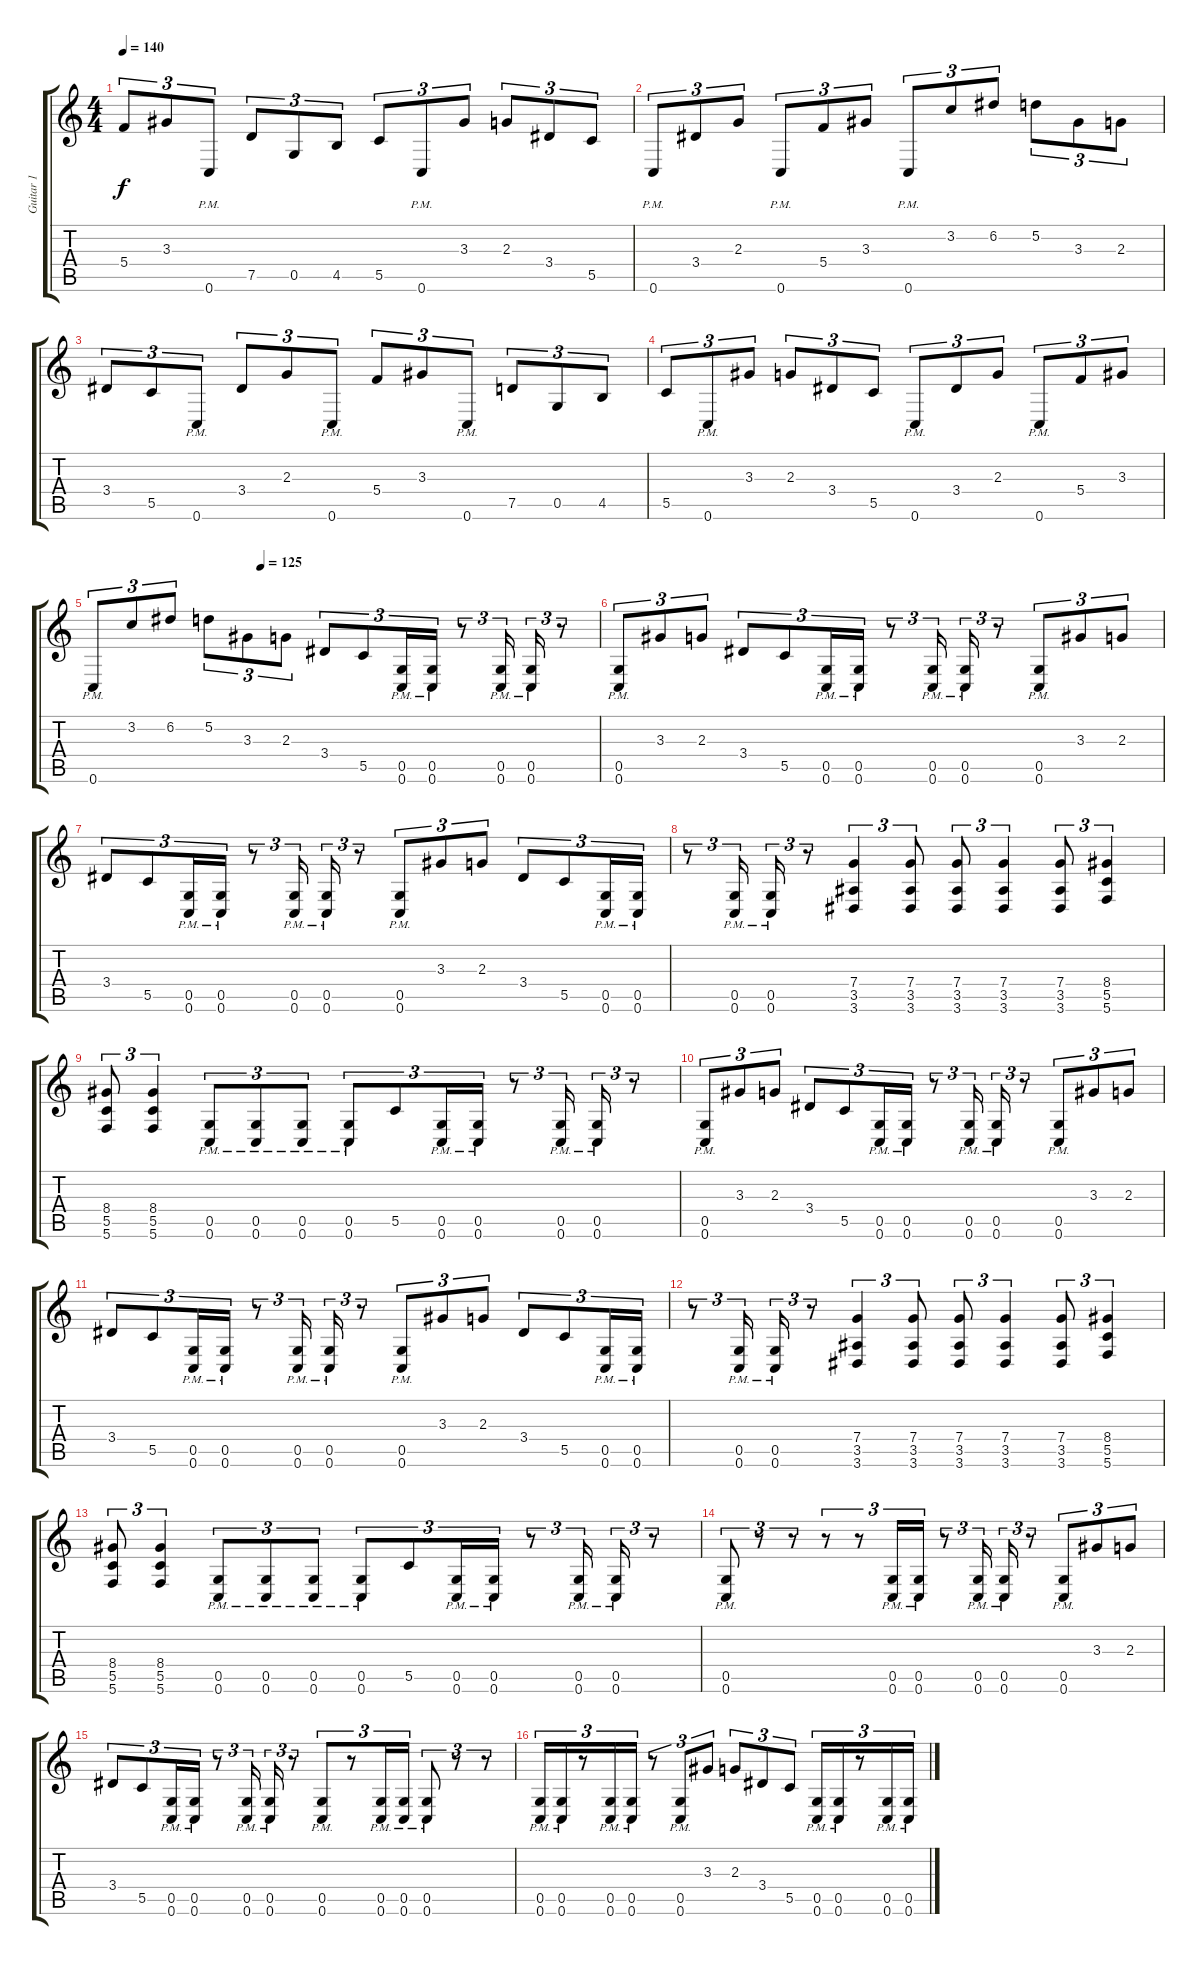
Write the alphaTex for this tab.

\track ("Guitar 1" "Guitar 1") {instrument distortionguitar}
\staff {score tabs}
\tuning (D4 A3 F3 C3 G2 C2) {hide}
\ts (4 4)
\tempo 140
\clef g2
\ks c
5.4.8{tu (3 2) dy f} 3.3.8{tu (3 2)} 0.6{pm}.8{tu (3 2)} 7.5.8{tu (3 2)} 0.5.8{tu (3 2)} 4.5.8{tu (3 2)} 5.5.8{tu (3 2)} 0.6{pm}.8{tu (3 2)} 3.3.8{tu (3 2)} 2.3.8{tu (3 2)} 3.4.8{tu (3 2)} 5.5.8{tu (3 2)} |
0.6{pm}.8{tu (3 2)} 3.4.8{tu (3 2)} 2.3.8{tu (3 2)} 0.6{pm}.8{tu (3 2)} 5.4.8{tu (3 2)} 3.3.8{tu (3 2)} 0.6{pm}.8{tu (3 2)} 3.2.8{tu (3 2)} 6.2.8{tu (3 2)} 5.2.8{tu (3 2)} 3.3.8{tu (3 2)} 2.3.8{tu (3 2)} |
3.4.8{tu (3 2)} 5.5.8{tu (3 2)} 0.6{pm}.8{tu (3 2)} 3.4.8{tu (3 2)} 2.3.8{tu (3 2)} 0.6{pm}.8{tu (3 2)} 5.4.8{tu (3 2)} 3.3.8{tu (3 2)} 0.6{pm}.8{tu (3 2)} 7.5.8{tu (3 2)} 0.5.8{tu (3 2)} 4.5.8{tu (3 2)} |
5.5.8{tu (3 2)} 0.6{pm}.8{tu (3 2)} 3.3.8{tu (3 2)} 2.3.8{tu (3 2)} 3.4.8{tu (3 2)} 5.5.8{tu (3 2)} 0.6{pm}.8{tu (3 2)} 3.4.8{tu (3 2)} 2.3.8{tu (3 2)} 0.6{pm}.8{tu (3 2)} 5.4.8{tu (3 2)} 3.3.8{tu (3 2)} |
\tempo (125 0.3333333333333333)
0.6{pm}.8{tu (3 2)} 3.2.8{tu (3 2)} 6.2.8{tu (3 2)} 5.2.8{tu (3 2)} 3.3.8{tu (3 2)} 2.3.8{tu (3 2)} 3.4.8{tu (3 2)} 5.5.8{tu (3 2)} (0.5{pm} 0.6{pm}).16{tu (3 2)} (0.5{pm} 0.6{pm}).16{tu (3 2)} r.8{tu (3 2)} (0.5{pm} 0.6{pm}).16{tu (3 2)} (0.5{pm} 0.6{pm}).16{tu (3 2)} r.8{tu (3 2)} |
(0.5{pm} 0.6{pm}).8{tu (3 2)} 3.3.8{tu (3 2)} 2.3.8{tu (3 2)} 3.4.8{tu (3 2)} 5.5.8{tu (3 2)} (0.5{pm} 0.6{pm}).16{tu (3 2)} (0.5{pm} 0.6{pm}).16{tu (3 2)} r.8{tu (3 2)} (0.5{pm} 0.6{pm}).16{tu (3 2)} (0.5{pm} 0.6{pm}).16{tu (3 2)} r.8{tu (3 2)} (0.5{pm} 0.6{pm}).8{tu (3 2)} 3.3.8{tu (3 2)} 2.3.8{tu (3 2)} |
3.4.8{tu (3 2)} 5.5.8{tu (3 2)} (0.5{pm} 0.6{pm}).16{tu (3 2)} (0.5{pm} 0.6{pm}).16{tu (3 2)} r.8{tu (3 2)} (0.5{pm} 0.6{pm}).16{tu (3 2)} (0.5{pm} 0.6{pm}).16{tu (3 2)} r.8{tu (3 2)} (0.5{pm} 0.6{pm}).8{tu (3 2)} 3.3.8{tu (3 2)} 2.3.8{tu (3 2)} 3.4.8{tu (3 2)} 5.5.8{tu (3 2)} (0.5{pm} 0.6{pm}).16{tu (3 2)} (0.5{pm} 0.6{pm}).16{tu (3 2)} |
r.8{tu (3 2)} (0.5{pm} 0.6{pm}).16{tu (3 2)} (0.5{pm} 0.6{pm}).16{tu (3 2)} r.8{tu (3 2)} (7.4 3.5 3.6).4{tu (3 2)} (7.4 3.5 3.6).8{tu (3 2)} (7.4 3.5 3.6).8{tu (3 2)} (7.4 3.5 3.6).4{tu (3 2)} (7.4 3.5 3.6).8{tu (3 2)} (8.4 5.5 5.6).4{tu (3 2)} |
(8.4 5.5 5.6).8{tu (3 2)} (8.4 5.5 5.6).4{tu (3 2)} (0.5{pm} 0.6{pm}).8{tu (3 2)} (0.5{pm} 0.6{pm}).8{tu (3 2)} (0.5{pm} 0.6{pm}).8{tu (3 2)} (0.5{pm} 0.6{pm}).8{tu (3 2)} 5.5.8{tu (3 2)} (0.5{pm} 0.6{pm}).16{tu (3 2)} (0.5{pm} 0.6{pm}).16{tu (3 2)} r.8{tu (3 2)} (0.5{pm} 0.6{pm}).16{tu (3 2)} (0.5{pm} 0.6{pm}).16{tu (3 2)} r.8{tu (3 2)} |
(0.5{pm} 0.6{pm}).8{tu (3 2)} 3.3.8{tu (3 2)} 2.3.8{tu (3 2)} 3.4.8{tu (3 2)} 5.5.8{tu (3 2)} (0.5{pm} 0.6{pm}).16{tu (3 2)} (0.5{pm} 0.6{pm}).16{tu (3 2)} r.8{tu (3 2)} (0.5{pm} 0.6{pm}).16{tu (3 2)} (0.5{pm} 0.6{pm}).16{tu (3 2)} r.8{tu (3 2)} (0.5{pm} 0.6{pm}).8{tu (3 2)} 3.3.8{tu (3 2)} 2.3.8{tu (3 2)} |
3.4.8{tu (3 2)} 5.5.8{tu (3 2)} (0.5{pm} 0.6{pm}).16{tu (3 2)} (0.5{pm} 0.6{pm}).16{tu (3 2)} r.8{tu (3 2)} (0.5{pm} 0.6{pm}).16{tu (3 2)} (0.5{pm} 0.6{pm}).16{tu (3 2)} r.8{tu (3 2)} (0.5{pm} 0.6{pm}).8{tu (3 2)} 3.3.8{tu (3 2)} 2.3.8{tu (3 2)} 3.4.8{tu (3 2)} 5.5.8{tu (3 2)} (0.5{pm} 0.6{pm}).16{tu (3 2)} (0.5{pm} 0.6{pm}).16{tu (3 2)} |
r.8{tu (3 2)} (0.5{pm} 0.6{pm}).16{tu (3 2)} (0.5{pm} 0.6{pm}).16{tu (3 2)} r.8{tu (3 2)} (7.4 3.5 3.6).4{tu (3 2)} (7.4 3.5 3.6).8{tu (3 2)} (7.4 3.5 3.6).8{tu (3 2)} (7.4 3.5 3.6).4{tu (3 2)} (7.4 3.5 3.6).8{tu (3 2)} (8.4 5.5 5.6).4{tu (3 2)} |
(8.4 5.5 5.6).8{tu (3 2)} (8.4 5.5 5.6).4{tu (3 2)} (0.5{pm} 0.6{pm}).8{tu (3 2)} (0.5{pm} 0.6{pm}).8{tu (3 2)} (0.5{pm} 0.6{pm}).8{tu (3 2)} (0.5{pm} 0.6{pm}).8{tu (3 2)} 5.5.8{tu (3 2)} (0.5{pm} 0.6{pm}).16{tu (3 2)} (0.5{pm} 0.6{pm}).16{tu (3 2)} r.8{tu (3 2)} (0.5{pm} 0.6{pm}).16{tu (3 2)} (0.5{pm} 0.6{pm}).16{tu (3 2)} r.8{tu (3 2)} |
(0.5{pm} 0.6{pm}).8{tu (3 2)} r.8{tu (3 2)} r.8{tu (3 2)} r.8{tu (3 2)} r.8{tu (3 2)} (0.5{pm} 0.6{pm}).16{tu (3 2)} (0.5{pm} 0.6{pm}).16{tu (3 2)} r.8{tu (3 2)} (0.5{pm} 0.6{pm}).16{tu (3 2)} (0.5{pm} 0.6{pm}).16{tu (3 2)} r.8{tu (3 2)} (0.5{pm} 0.6{pm}).8{tu (3 2)} 3.3.8{tu (3 2)} 2.3.8{tu (3 2)} |
3.4.8{tu (3 2)} 5.5.8{tu (3 2)} (0.5{pm} 0.6{pm}).16{tu (3 2)} (0.5{pm} 0.6{pm}).16{tu (3 2)} r.8{tu (3 2)} (0.5{pm} 0.6{pm}).16{tu (3 2)} (0.5{pm} 0.6{pm}).16{tu (3 2)} r.8{tu (3 2)} (0.5{pm} 0.6{pm}).8{tu (3 2)} r.8{tu (3 2)} (0.5{pm} 0.6{pm}).16{tu (3 2)} (0.5{pm} 0.6{pm}).16{tu (3 2)} (0.5{pm} 0.6{pm}).8{tu (3 2)} r.8{tu (3 2)} r.8{tu (3 2)} |
(0.5{pm} 0.6{pm}).16{tu (3 2)} (0.5{pm} 0.6{pm}).16{tu (3 2)} r.8{tu (3 2)} (0.5{pm} 0.6{pm}).16{tu (3 2)} (0.5{pm} 0.6{pm}).16{tu (3 2)} r.8{tu (3 2)} (0.5{pm} 0.6{pm}).8{tu (3 2)} 3.3.8{tu (3 2)} 2.3.8{tu (3 2)} 3.4.8{tu (3 2)} 5.5.8{tu (3 2)} (0.5{pm} 0.6{pm}).16{tu (3 2)} (0.5{pm} 0.6{pm}).16{tu (3 2)} r.8{tu (3 2)} (0.5{pm} 0.6{pm}).16{tu (3 2)} (0.5{pm} 0.6{pm}).16{tu (3 2)}
